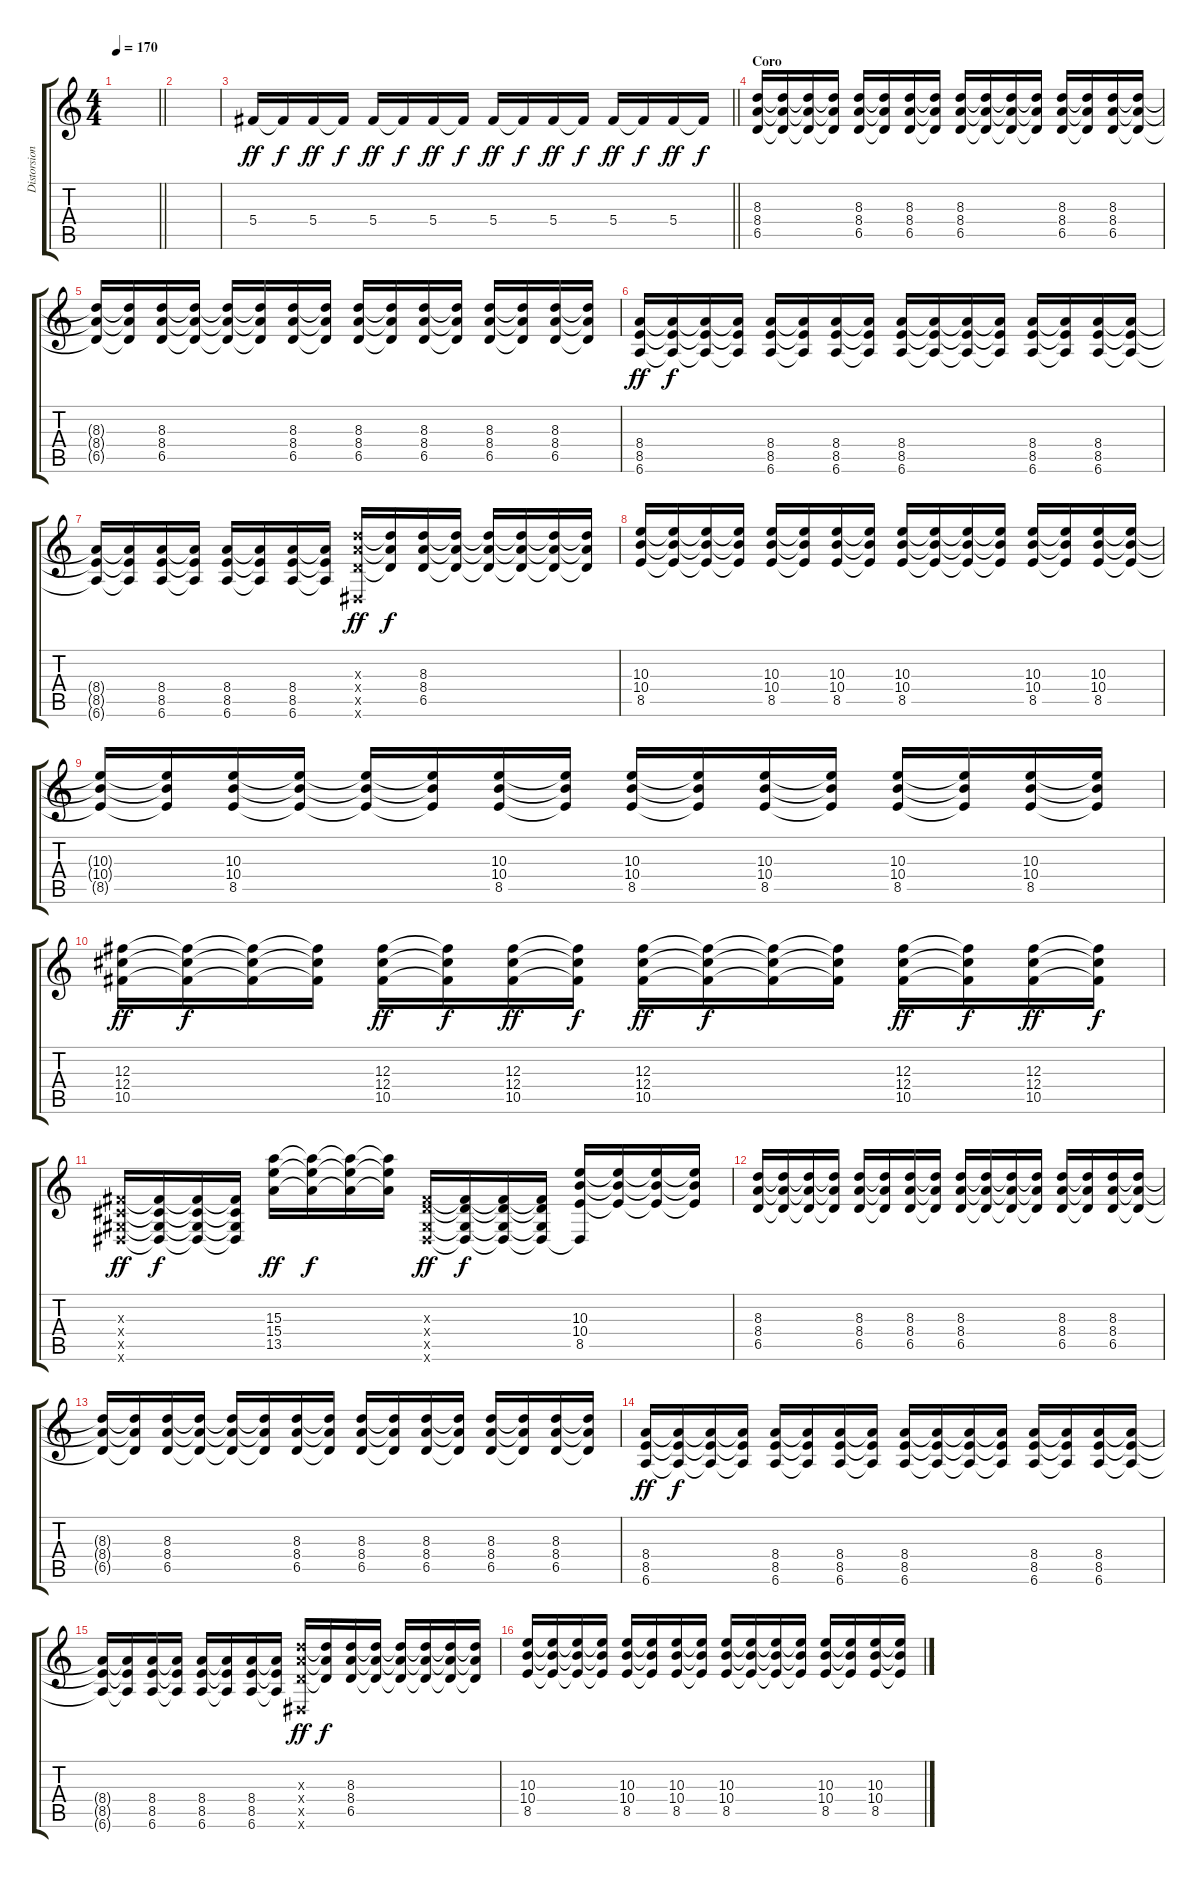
\track ("Distorsion" "Distorsion") {instrument distortionguitar}
\staff {score tabs}
\tuning (Eb4 Bb3 Gb3 Db3 Ab2 Eb2) {hide}
\ts (4 4)
\tempo 170
\clef g2
\barLineRight lightlight
\ks c
|
|
\barLineRight lightlight
5.4.16{dy ff} 5.4{t}.16{dy f} 5.4.16{dy ff} 5.4{t}.16{dy f} 5.4.16{dy ff} 5.4{t}.16{dy f} 5.4.16{dy ff} 5.4{t}.16{dy f} 5.4.16{dy ff} 5.4{t}.16{dy f} 5.4.16{dy ff} 5.4{t}.16{dy f} 5.4.16{dy ff} 5.4{t}.16{dy f} 5.4.16{dy ff} 5.4{t}.16{dy f} |
\section ("" "Coro")
(8.3 8.4 6.5).16 (8.3{t} 8.4{t} 6.5{t}).16 (8.3{t} 8.4{t} 6.5{t}).16 (8.3{t} 8.4{t} 6.5{t}).16 (8.3 8.4 6.5).16 (8.3{t} 8.4{t} 6.5{t}).16 (8.3 8.4 6.5).16 (8.3{t} 8.4{t} 6.5{t}).16 (8.3 8.4 6.5).16 (8.3{t} 8.4{t} 6.5{t}).16 (8.3{t} 8.4{t} 6.5{t}).16 (8.3{t} 8.4{t} 6.5{t}).16 (8.3 8.4 6.5).16 (8.3{t} 8.4{t} 6.5{t}).16 (8.3 8.4 6.5).16 (8.3{t} 8.4{t} 6.5{t}).16 |
(8.3{t} 8.4{t} 6.5{t}).16 (8.3{t} 8.4{t} 6.5{t}).16 (8.3 8.4 6.5).16 (8.3{t} 8.4{t} 6.5{t}).16 (8.3{t} 8.4{t} 6.5{t}).16 (8.3{t} 8.4{t} 6.5{t}).16 (8.3 8.4 6.5).16 (8.3{t} 8.4{t} 6.5{t}).16 (8.3 8.4 6.5).16 (8.3{t} 8.4{t} 6.5{t}).16 (8.3 8.4 6.5).16 (8.3{t} 8.4{t} 6.5{t}).16 (8.3 8.4 6.5).16 (8.3{t} 8.4{t} 6.5{t}).16 (8.3 8.4 6.5).16 (8.3{t} 8.4{t} 6.5{t}).16 |
(8.4 8.5 6.6).16{dy ff} (8.4{t} 8.5{t} 6.6{t}).16{dy f} (8.4{t} 8.5{t} 6.6{t}).16 (8.4{t} 8.5{t} 6.6{t}).16 (8.4 8.5 6.6).16 (8.4{t} 8.5{t} 6.6{t}).16 (8.4 8.5 6.6).16 (8.4{t} 8.5{t} 6.6{t}).16 (8.4 8.5 6.6).16 (8.4{t} 8.5{t} 6.6{t}).16 (8.4{t} 8.5{t} 6.6{t}).16 (8.4{t} 8.5{t} 6.6{t}).16 (8.4 8.5 6.6).16 (8.4{t} 8.5{t} 6.6{t}).16 (8.4 8.5 6.6).16 (8.4{t} 8.5{t} 6.6{t}).16 |
(8.4{t} 8.5{t} 6.6{t}).16 (8.4{t} 8.5{t} 6.6{t}).16 (8.4 8.5 6.6).16 (8.4{t} 8.5{t} 6.6{t}).16 (8.4 8.5 6.6).16 (8.4{t} 8.5{t} 6.6{t}).16 (8.4 8.5 6.6).16 (8.4{t} 8.5{t} 6.6{t}).16 (8.3{x} 8.4{x} 6.5{x} 0.6{x}).16{dy ff} (8.3{t} 8.4{t} 6.5{t}).16{dy f} (8.3 8.4 6.5).16 (8.3{t} 8.4{t} 6.5{t}).16 (8.3{t} 8.4{t} 6.5{t}).16 (8.3{t} 8.4{t} 6.5{t}).16 (8.3{t} 8.4{t} 6.5{t}).16 (8.3{t} 8.4{t} 6.5{t}).16 |
(10.3 10.4 8.5).16 (10.3{t} 10.4{t} 8.5{t}).16 (10.3{t} 10.4{t} 8.5{t}).16 (10.3{t} 10.4{t} 8.5{t}).16 (10.3 10.4 8.5).16 (10.3{t} 10.4{t} 8.5{t}).16 (10.3 10.4 8.5).16 (10.3{t} 10.4{t} 8.5{t}).16 (10.3 10.4 8.5).16 (10.3{t} 10.4{t} 8.5{t}).16 (10.3{t} 10.4{t} 8.5{t}).16 (10.3{t} 10.4{t} 8.5{t}).16 (10.3 10.4 8.5).16 (10.3{t} 10.4{t} 8.5{t}).16 (10.3 10.4 8.5).16 (10.3{t} 10.4{t} 8.5{t}).16 |
(10.3{t} 10.4{t} 8.5{t}).16 (10.3{t} 10.4{t} 8.5{t}).16 (10.3 10.4 8.5).16 (10.3{t} 10.4{t} 8.5{t}).16 (10.3{t} 10.4{t} 8.5{t}).16 (10.3{t} 10.4{t} 8.5{t}).16 (10.3 10.4 8.5).16 (10.3{t} 10.4{t} 8.5{t}).16 (10.3 10.4 8.5).16 (10.3{t} 10.4{t} 8.5{t}).16 (10.3 10.4 8.5).16 (10.3{t} 10.4{t} 8.5{t}).16 (10.3 10.4 8.5).16 (10.3{t} 10.4{t} 8.5{t}).16 (10.3 10.4 8.5).16 (10.3{t} 10.4{t} 8.5{t}).16 |
(12.3 12.4 10.5).16{dy ff} (12.3{t} 12.4{t} 10.5{t}).16{dy f} (12.3{t} 12.4{t} 10.5{t}).16 (12.3{t} 12.4{t} 10.5{t}).16 (12.3 12.4 10.5).16{dy ff} (12.3{t} 12.4{t} 10.5{t}).16{dy f} (12.3 12.4 10.5).16{dy ff} (12.3{t} 12.4{t} 10.5{t}).16{dy f} (12.3 12.4 10.5).16{dy ff} (12.3{t} 12.4{t} 10.5{t}).16{dy f} (12.3{t} 12.4{t} 10.5{t}).16 (12.3{t} 12.4{t} 10.5{t}).16 (12.3 12.4 10.5).16{dy ff} (12.3{t} 12.4{t} 10.5{t}).16{dy f} (12.3 12.4 10.5).16{dy ff} (12.3{t} 12.4{t} 10.5{t}).16{dy f} |
(0.3{x} 0.4{x} 0.5{x} 0.6{x}).16{dy ff} (0.3{t} 0.4{t} 0.5{t} 0.6{t}).16{dy f} (0.3{t} 0.4{t} 0.5{t} 0.6{t}).16 (0.3{t} 0.4{t} 0.5{t} 0.6{t}).16 (15.3 15.4 13.5).16{dy ff} (15.3{t} 15.4{t} 13.5{t}).16{dy f} (15.3{t} 15.4{t} 13.5{t}).16 (15.3{t} 15.4{t} 13.5{t}).16 (0.3{x} 1.4{x} 0.5{x} 0.6{x}).16{dy ff} (0.3{t} 1.4{t} 0.5{t} 0.6{t}).16{dy f} (0.3{t} 1.4{t} 0.5{t} 0.6{t}).16 (0.3{t} 1.4{t} 0.5{t} 0.6{t}).16 (10.3 10.4 8.5 0.6{t}).16 (10.3{t} 10.4{t} 8.5{t}).16 (10.3{t} 10.4{t} 8.5{t}).16 (10.3{t} 10.4{t} 8.5{t}).16 |
(8.3 8.4 6.5).16 (8.3{t} 8.4{t} 6.5{t}).16 (8.3{t} 8.4{t} 6.5{t}).16 (8.3{t} 8.4{t} 6.5{t}).16 (8.3 8.4 6.5).16 (8.3{t} 8.4{t} 6.5{t}).16 (8.3 8.4 6.5).16 (8.3{t} 8.4{t} 6.5{t}).16 (8.3 8.4 6.5).16 (8.3{t} 8.4{t} 6.5{t}).16 (8.3{t} 8.4{t} 6.5{t}).16 (8.3{t} 8.4{t} 6.5{t}).16 (8.3 8.4 6.5).16 (8.3{t} 8.4{t} 6.5{t}).16 (8.3 8.4 6.5).16 (8.3{t} 8.4{t} 6.5{t}).16 |
(8.3{t} 8.4{t} 6.5{t}).16 (8.3{t} 8.4{t} 6.5{t}).16 (8.3 8.4 6.5).16 (8.3{t} 8.4{t} 6.5{t}).16 (8.3{t} 8.4{t} 6.5{t}).16 (8.3{t} 8.4{t} 6.5{t}).16 (8.3 8.4 6.5).16 (8.3{t} 8.4{t} 6.5{t}).16 (8.3 8.4 6.5).16 (8.3{t} 8.4{t} 6.5{t}).16 (8.3 8.4 6.5).16 (8.3{t} 8.4{t} 6.5{t}).16 (8.3 8.4 6.5).16 (8.3{t} 8.4{t} 6.5{t}).16 (8.3 8.4 6.5).16 (8.3{t} 8.4{t} 6.5{t}).16 |
(8.4 8.5 6.6).16{dy ff} (8.4{t} 8.5{t} 6.6{t}).16{dy f} (8.4{t} 8.5{t} 6.6{t}).16 (8.4{t} 8.5{t} 6.6{t}).16 (8.4 8.5 6.6).16 (8.4{t} 8.5{t} 6.6{t}).16 (8.4 8.5 6.6).16 (8.4{t} 8.5{t} 6.6{t}).16 (8.4 8.5 6.6).16 (8.4{t} 8.5{t} 6.6{t}).16 (8.4{t} 8.5{t} 6.6{t}).16 (8.4{t} 8.5{t} 6.6{t}).16 (8.4 8.5 6.6).16 (8.4{t} 8.5{t} 6.6{t}).16 (8.4 8.5 6.6).16 (8.4{t} 8.5{t} 6.6{t}).16 |
(8.4{t} 8.5{t} 6.6{t}).16 (8.4{t} 8.5{t} 6.6{t}).16 (8.4 8.5 6.6).16 (8.4{t} 8.5{t} 6.6{t}).16 (8.4 8.5 6.6).16 (8.4{t} 8.5{t} 6.6{t}).16 (8.4 8.5 6.6).16 (8.4{t} 8.5{t} 6.6{t}).16 (8.3{x} 8.4{x} 6.5{x} 0.6{x}).16{dy ff} (8.3{t} 8.4{t} 6.5{t}).16{dy f} (8.3 8.4 6.5).16 (8.3{t} 8.4{t} 6.5{t}).16 (8.3{t} 8.4{t} 6.5{t}).16 (8.3{t} 8.4{t} 6.5{t}).16 (8.3{t} 8.4{t} 6.5{t}).16 (8.3{t} 8.4{t} 6.5{t}).16 |
(10.3 10.4 8.5).16 (10.3{t} 10.4{t} 8.5{t}).16 (10.3{t} 10.4{t} 8.5{t}).16 (10.3{t} 10.4{t} 8.5{t}).16 (10.3 10.4 8.5).16 (10.3{t} 10.4{t} 8.5{t}).16 (10.3 10.4 8.5).16 (10.3{t} 10.4{t} 8.5{t}).16 (10.3 10.4 8.5).16 (10.3{t} 10.4{t} 8.5{t}).16 (10.3{t} 10.4{t} 8.5{t}).16 (10.3{t} 10.4{t} 8.5{t}).16 (10.3 10.4 8.5).16 (10.3{t} 10.4{t} 8.5{t}).16 (10.3 10.4 8.5).16 (10.3{t} 10.4{t} 8.5{t}).16
